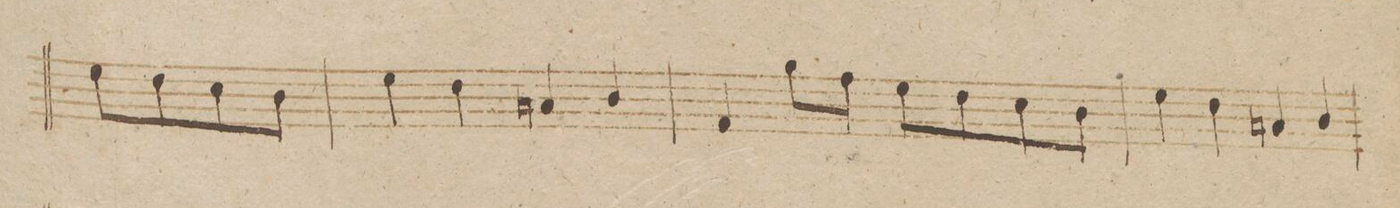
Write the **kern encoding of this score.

**kern	**dynam
*I"Viola.	*
*clefC3	*
*k[b-]	*
*met(c|)	*
*M2/2	*
8f\L	.
8e\	.
8d\	.
8c\J	.
=21	=21
4f\	.
4e\	.
4Bn/	.
4c/	.
=22	=22
4G/	.
8a\L	.
8g\J	.
8f\L	.
8e\	.
8d\	.
8c\J	.
=23	=23
4f\	.
4e\	.
4Bn/	.
4c/	.
=24	=24
*-	*-
